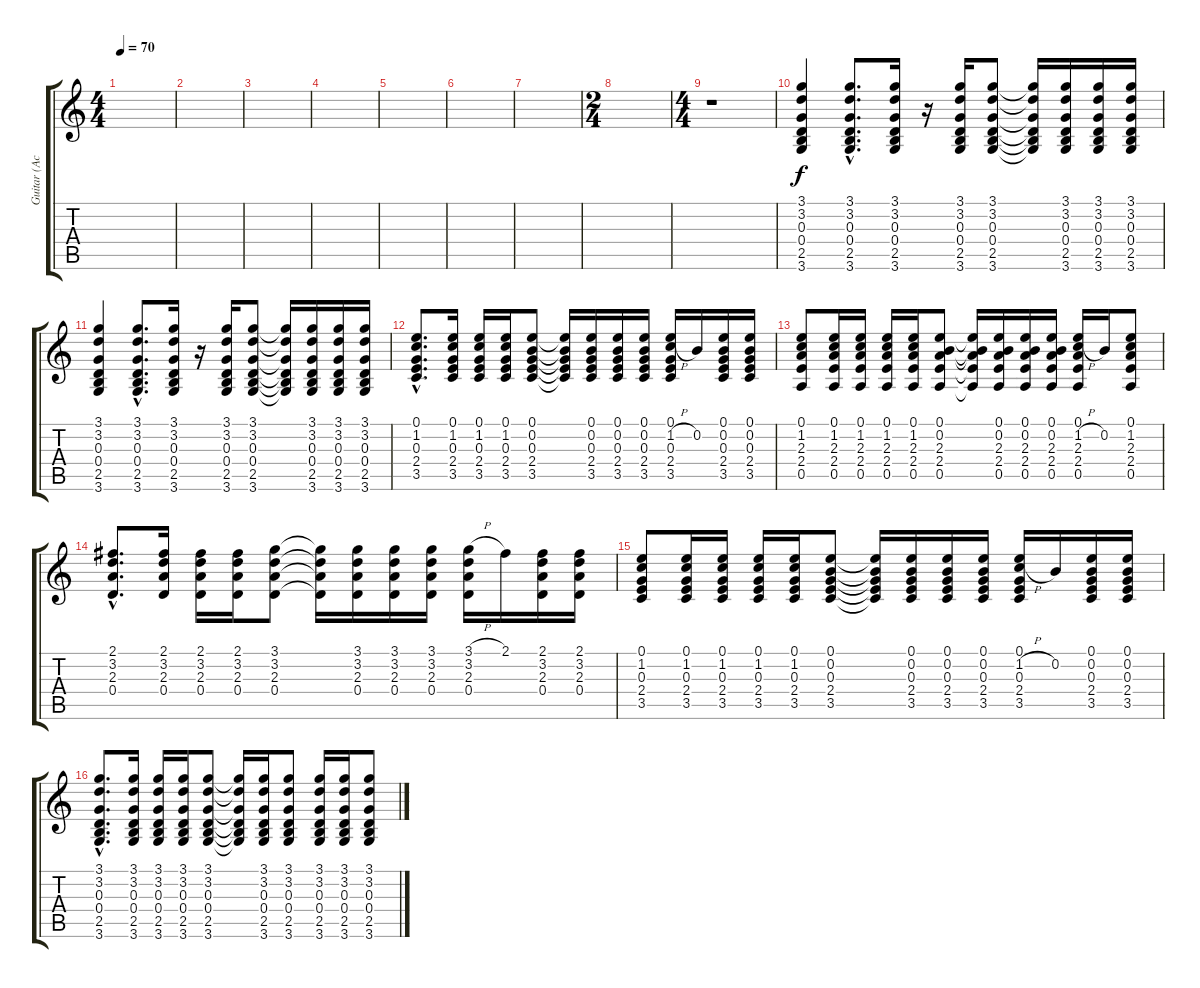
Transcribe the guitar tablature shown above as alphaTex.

\track ("Guitar (Acou.)" "Guitar (Ac") {instrument acousticguitarnylon}
\staff {score tabs}
\tuning (E4 B3 G3 D3 A2 E2) {hide}
\ts (4 4)
\tempo 70
\clef g2
\ks c
|
|
|
|
|
|
|
\ts (2 4)
|
\ts (4 4)
r.1 |
(3.1 3.2 0.3 0.4 2.5 3.6).4 (3.1{hac} 3.2{hac} 0.3{hac} 0.4{hac} 2.5{hac} 3.6{hac}).8{d} (3.1 3.2 0.3 0.4 2.5 3.6).16 r.16 (3.1 3.2 0.3 0.4 2.5 3.6).16 (3.1 3.2 0.3 0.4 2.5 3.6).8 (3.1{t} 3.2{t} 0.3{t} 0.4{t} 2.5{t} 3.6{t}).16 (3.1 3.2 0.3 0.4 2.5 3.6).16 (3.1 3.2 0.3 0.4 2.5 3.6).16 (3.1 3.2 0.3 0.4 2.5 3.6).16 |
(3.1 3.2 0.3 0.4 2.5 3.6).4 (3.1{hac} 3.2{hac} 0.3{hac} 0.4{hac} 2.5{hac} 3.6{hac}).8{d} (3.1 3.2 0.3 0.4 2.5 3.6).16 r.16 (3.1 3.2 0.3 0.4 2.5 3.6).16 (3.1 3.2 0.3 0.4 2.5 3.6).8 (3.1{t} 3.2{t} 0.3{t} 0.4{t} 2.5{t} 3.6{t}).16 (3.1 3.2 0.3 0.4 2.5 3.6).16 (3.1 3.2 0.3 0.4 2.5 3.6).16 (3.1 3.2 0.3 0.4 2.5 3.6).16 |
(0.1{hac} 1.2{hac} 0.3{hac} 2.4{hac} 3.5{hac}).8{d} (0.1 1.2 0.3 2.4 3.5).16 (0.1 1.2 0.3 2.4 3.5).16 (0.1 1.2 0.3 2.4 3.5).16 (0.1 0.2 0.3 2.4 3.5).8 (0.1{t} 0.2{t} 0.3{t} 2.4{t} 3.5{t}).16 (0.1 0.2 0.3 2.4 3.5).16 (0.1 0.2 0.3 2.4 3.5).16 (0.1 0.2 0.3 2.4 3.5).16 (0.1 1.2{h} 0.3 2.4 3.5).16 0.2.16 (0.1 0.2 0.3 2.4 3.5).16 (0.1 0.2 0.3 2.4 3.5).16 |
(0.1 1.2 2.3 2.4 0.5).8 (0.1 1.2 2.3 2.4 0.5).16 (0.1 1.2 2.3 2.4 0.5).16 (0.1 1.2 2.3 2.4 0.5).16 (0.1 1.2 2.3 2.4 0.5).16 (0.1 0.2 2.3 2.4 0.5).8 (0.1{t} 0.2{t} 2.3{t} 2.4{t} 0.5{t}).16 (0.1 0.2 2.3 2.4 0.5).16 (0.1 0.2 2.3 2.4 0.5).16 (0.1 0.2 2.3 2.4 0.5).16 (0.1 1.2{h} 2.3 2.4 0.5).16 0.2.16 (0.1 1.2 2.3 2.4 0.5).8 |
(2.1{hac} 3.2{hac} 2.3{hac} 0.4{hac}).8{d} (2.1 3.2 2.3 0.4).16 (2.1 3.2 2.3 0.4).16 (2.1 3.2 2.3 0.4).16 (3.1 3.2 2.3 0.4).8 (3.1{t} 3.2{t} 2.3{t} 0.4{t}).16 (3.1 3.2 2.3 0.4).16 (3.1 3.2 2.3 0.4).16 (3.1 3.2 2.3 0.4).16 (3.1{h} 3.2 2.3 0.4).16 2.1.16 (2.1 3.2 2.3 0.4).16 (2.1 3.2 2.3 0.4).16 |
(0.1 1.2 0.3 2.4 3.5).8 (0.1 1.2 0.3 2.4 3.5).16 (0.1 1.2 0.3 2.4 3.5).16 (0.1 1.2 0.3 2.4 3.5).16 (0.1 1.2 0.3 2.4 3.5).16 (0.1 0.2 0.3 2.4 3.5).8 (0.1{t} 0.2{t} 0.3{t} 2.4{t} 3.5{t}).16 (0.1 0.2 0.3 2.4 3.5).16 (0.1 0.2 0.3 2.4 3.5).16 (0.1 0.2 0.3 2.4 3.5).16 (0.1 1.2{h} 0.3 2.4 3.5).16 0.2.16 (0.1 0.2 0.3 2.4 3.5).16 (0.1 0.2 0.3 2.4 3.5).16 |
(3.1{hac} 3.2{hac} 0.3{hac} 0.4{hac} 2.5{hac} 3.6{hac}).8{d} (3.1 3.2 0.3 0.4 2.5 3.6).16 (3.1 3.2 0.3 0.4 2.5 3.6).16 (3.1 3.2 0.3 0.4 2.5 3.6).16 (3.1 3.2 0.3 0.4 2.5 3.6).8 (3.1{t} 3.2{t} 0.3{t} 0.4{t} 2.5{t} 3.6{t}).16 (3.1 3.2 0.3 0.4 2.5 3.6).16 (3.1 3.2 0.3 0.4 2.5 3.6).8 (3.1 3.2 0.3 0.4 2.5 3.6).16 (3.1 3.2 0.3 0.4 2.5 3.6).16 (3.1 3.2 0.3 0.4 2.5 3.6).8
